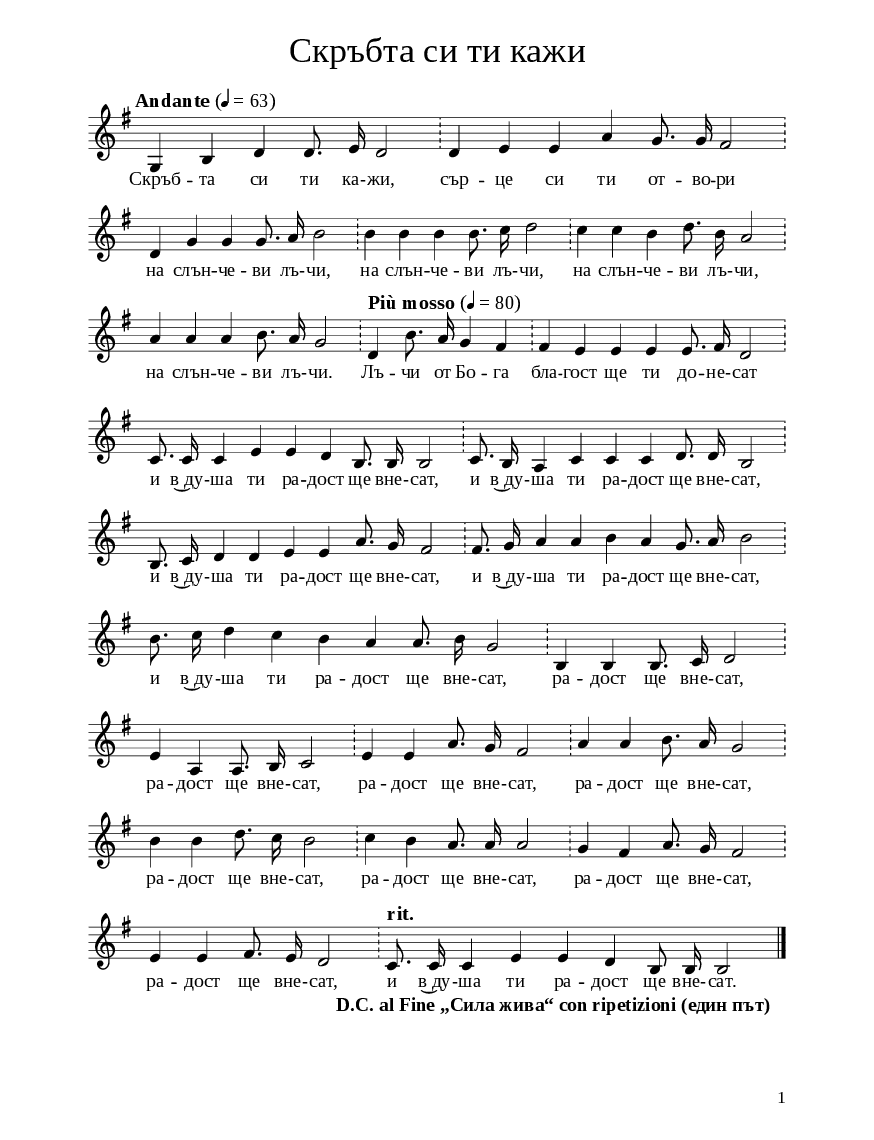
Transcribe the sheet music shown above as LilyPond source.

\version "2.24.3"

% include paper part and global functions
\include "include/globals.ily"

\bookpart {
  \label #'ref077
  \tocItem \markup "Скръбта си ти кажи"
  \paper {
    print-all-headers = ##t
    print-page-number = ##t
    print-first-page-number = ##t

    % put page numbers on the bottom
    oddHeaderMarkup = \markup ""
    evenHeaderMarkup = \markup ""
    oddFooterMarkup = \markup
    \fill-line {
      ""
      \if \should-print-page-number \fromproperty #'page:page-number-string
    }
    evenFooterMarkup = \markup
    \fill-line {
      \if \should-print-page-number \fromproperty #'page:page-number-string
      ""
    }

    left-margin = 1.5\cm
    right-margin = 1.5\cm
    top-margin = 1.6\cm
    bottom-margin = 1.2\cm
    ragged-bottom = ##t % do not spread the staves to fill the whole vertical space

    % change distance between staves
    system-system-spacing =
    #'((basic-distance . 13)
       (minimum-distance . 6)
       (padding . 1)
       (stretchability . 12))
  }
  \score {
    \include "include/score-layout.ily"

    \new Voice \relative c' {
      \clef treble
      \key g \major
      %\tempo "Moderato" 8 = 160
      \autoBeamOff
      \omit Score.TimeSignature
      \cadenzaOn % allows custom bar lines
      \tempoFunc "Andante" 4 "63"
      \autoBeamOff

      g4 b d d8. e16 d 2  \bar "!"  d4 e e a g8. g16 fis2 \bar  "!" \break
      d4 g g g8. a16 b2 \bar "!" b4 b b b8. c16 d2 \bar "!" c4 c b d8. b16 a2 \bar "!"  \break
      a4 a4 a4  b8. a16 g2 \bar "!"
      \tempoFunc "Più mosso" 4 "80"
      d4 b'8. a16 g4 fis4 \bar "!" fis4 e e e e8. fis16 d2  \bar "!"  \break
      c8. c16 c4 e e d b8. b16 b2 \bar "!" c8. b16 a4 c4 c4 c4 d8. d16 b2 \bar "!"  \break
      b8. c16 d4 d e e a8. g16 fis2 \bar "!" fis8. g16 a4 a4 b a g8.  a16 b2 \bar "!"  \break
      b8. c16 d4 c b a a8. b16 g2  \bar "!"  b,4 b b8.c16 d2 \bar "!"  \break
      e4 a, a8. b16 c2 \bar "!" e4 e4 a8. g16 fis2 \bar "!"  a4 a b8. a16 g2 \bar "!"  \break

      b4b d8. c16 b2  \bar "!" c4b a8. a16 a2  \bar "!"  g4 fis4 a8. g16 fis2 \bar "!"  \break

      e4 e fis8. e16 d2 \bar "!" \tempo "rit." c8. c16 c4 e4 e d b8 b16 b2 \bar "|."  \break


    }

    \addlyrics {
      Скръб -- та си ти "ка-"  -- жи,
      сър -- це си ти от -- во -- ри
      на слън -- че -- ви "лъ-" -- чи,
      на слън -- че -- ви "лъ-" -- чи,
      на слън -- че -- ви "лъ-" -- чи,
      на слън -- че -- ви "лъ-" -- чи.
      Лъ -- чи от Бо -- га
      бла -- гост ще ти до -- "не-" -- сат
      и в~ду -- "-ша" ти ра -- дост ще "вне-" -- сат,
      и в~ду -- "-ша" ти ра -- дост ще "вне-" -- сат,
      и в~ду -- "-ша" ти ра -- дост ще "вне-" -- сат,
      и в~ду -- "-ша" ти ра -- дост ще "вне-" -- сат,
      и в~ду -- "-ша" ти ра -- дост ще "вне-" -- сат,
      ра -- дост ще "вне-" -- сат, ра -- дост ще "вне-" -- сат,
      ра -- дост ще "вне-" -- сат, ра -- дост ще "вне-" -- сат,
      ра -- дост ще "вне-" -- сат, ра -- дост ще "вне-" -- сат,
      ра -- дост ще "вне-" -- сат, ра -- дост ще "вне-" -- сат,
      и в~ду -- "-ша" ти ра -- дост ще "вне-" -- сат.}


      \header {
        title = \titleFunc #'ref_desc_12 "Скръбта си ти кажи" "Skrăbta si ti kaži"
      }

      \midi{}

    } % score


    \markup \dc-one "D.C. al Fine „Сила жива“ con ripetizioni (един път)"

  } % bookpart
